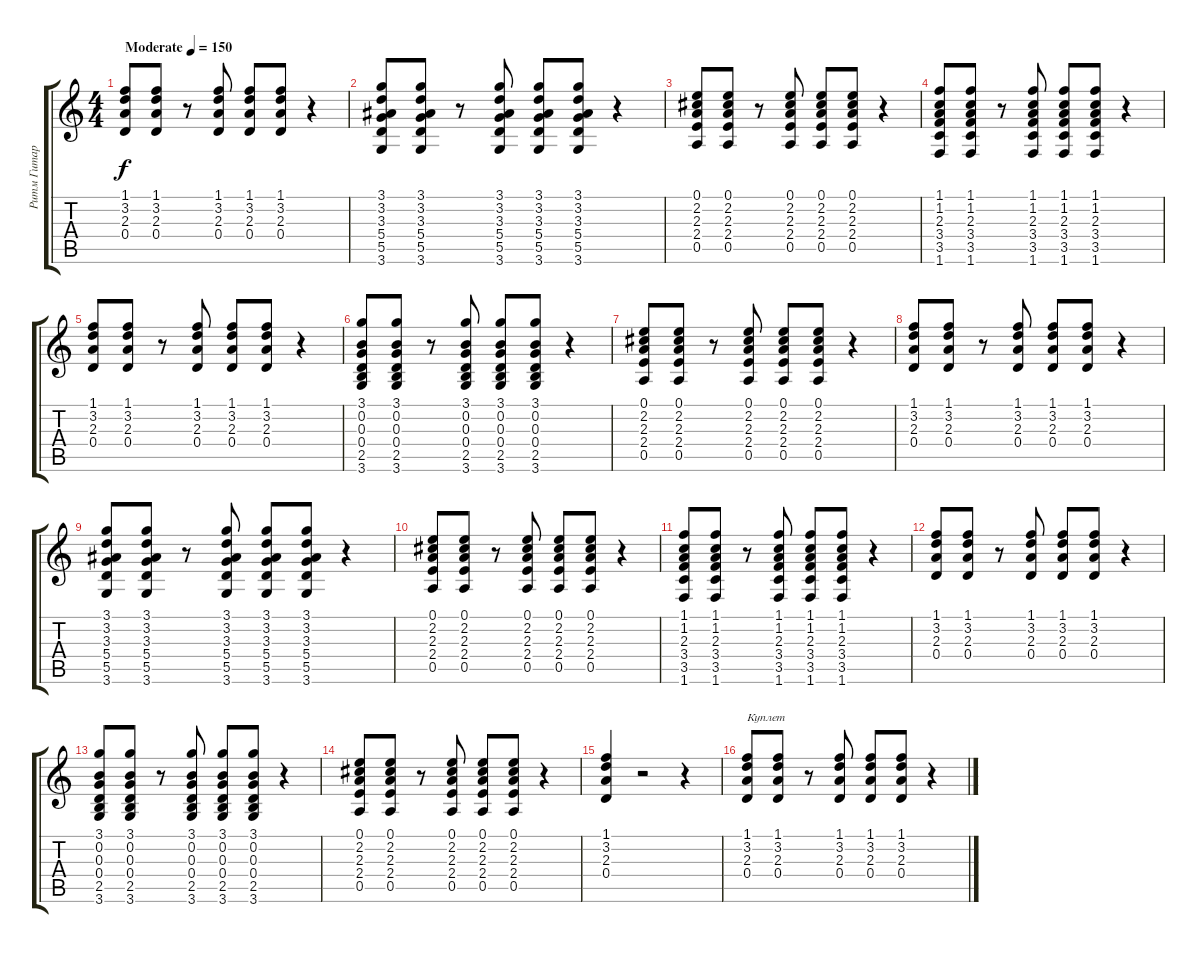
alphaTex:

\track ("Ритм Гитара" "Ритм Гитар") {instrument acousticguitarsteel}
\staff {score tabs}
\tuning (E4 B3 G3 D3 A2 E2) {hide}
\ts (4 4)
\tempo (150 "Moderate")
\clef g2
\ks c
(1.1 3.2 2.3 0.4).8{dy f instrument acousticguitarsteel} (1.1 3.2 2.3 0.4).8 r.8 (1.1 3.2 2.3 0.4).8 (1.1 3.2 2.3 0.4).8 (1.1 3.2 2.3 0.4).8 r.4 |
(3.1 3.2 3.3 5.4 5.5 3.6).8 (3.1 3.2 3.3 5.4 5.5 3.6).8 r.8 (3.1 3.2 3.3 5.4 5.5 3.6).8 (3.1 3.2 3.3 5.4 5.5 3.6).8 (3.1 3.2 3.3 5.4 5.5 3.6).8 r.4 |
(0.1 2.2 2.3 2.4 0.5).8 (0.1 2.2 2.3 2.4 0.5).8 r.8 (0.1 2.2 2.3 2.4 0.5).8 (0.1 2.2 2.3 2.4 0.5).8 (0.1 2.2 2.3 2.4 0.5).8 r.4 |
(1.1 1.2 2.3 3.4 3.5 1.6).8 (1.1 1.2 2.3 3.4 3.5 1.6).8 r.8 (1.1 1.2 2.3 3.4 3.5 1.6).8 (1.1 1.2 2.3 3.4 3.5 1.6).8 (1.1 1.2 2.3 3.4 3.5 1.6).8 r.4 |
(1.1 3.2 2.3 0.4).8 (1.1 3.2 2.3 0.4).8 r.8 (1.1 3.2 2.3 0.4).8 (1.1 3.2 2.3 0.4).8 (1.1 3.2 2.3 0.4).8 r.4 |
(3.1 0.2 0.3 0.4 2.5 3.6).8 (3.1 0.2 0.3 0.4 2.5 3.6).8 r.8 (3.1 0.2 0.3 0.4 2.5 3.6).8 (3.1 0.2 0.3 0.4 2.5 3.6).8 (3.1 0.2 0.3 0.4 2.5 3.6).8 r.4 |
(0.1 2.2 2.3 2.4 0.5).8 (0.1 2.2 2.3 2.4 0.5).8 r.8 (0.1 2.2 2.3 2.4 0.5).8 (0.1 2.2 2.3 2.4 0.5).8 (0.1 2.2 2.3 2.4 0.5).8 r.4 |
(1.1 3.2 2.3 0.4).8 (1.1 3.2 2.3 0.4).8 r.8 (1.1 3.2 2.3 0.4).8 (1.1 3.2 2.3 0.4).8 (1.1 3.2 2.3 0.4).8 r.4 |
(3.1 3.2 3.3 5.4 5.5 3.6).8 (3.1 3.2 3.3 5.4 5.5 3.6).8 r.8 (3.1 3.2 3.3 5.4 5.5 3.6).8 (3.1 3.2 3.3 5.4 5.5 3.6).8 (3.1 3.2 3.3 5.4 5.5 3.6).8 r.4 |
(0.1 2.2 2.3 2.4 0.5).8 (0.1 2.2 2.3 2.4 0.5).8 r.8 (0.1 2.2 2.3 2.4 0.5).8 (0.1 2.2 2.3 2.4 0.5).8 (0.1 2.2 2.3 2.4 0.5).8 r.4 |
(1.1 1.2 2.3 3.4 3.5 1.6).8 (1.1 1.2 2.3 3.4 3.5 1.6).8 r.8 (1.1 1.2 2.3 3.4 3.5 1.6).8 (1.1 1.2 2.3 3.4 3.5 1.6).8 (1.1 1.2 2.3 3.4 3.5 1.6).8 r.4 |
(1.1 3.2 2.3 0.4).8 (1.1 3.2 2.3 0.4).8 r.8 (1.1 3.2 2.3 0.4).8 (1.1 3.2 2.3 0.4).8 (1.1 3.2 2.3 0.4).8 r.4 |
(3.1 0.2 0.3 0.4 2.5 3.6).8 (3.1 0.2 0.3 0.4 2.5 3.6).8 r.8 (3.1 0.2 0.3 0.4 2.5 3.6).8 (3.1 0.2 0.3 0.4 2.5 3.6).8 (3.1 0.2 0.3 0.4 2.5 3.6).8 r.4 |
(0.1 2.2 2.3 2.4 0.5).8 (0.1 2.2 2.3 2.4 0.5).8 r.8 (0.1 2.2 2.3 2.4 0.5).8 (0.1 2.2 2.3 2.4 0.5).8 (0.1 2.2 2.3 2.4 0.5).8 r.4 |
(1.1 3.2 2.3 0.4).4 r.2 r.4 |
(1.1 3.2 2.3 0.4).8{txt "Куплет"} (1.1 3.2 2.3 0.4).8 r.8 (1.1 3.2 2.3 0.4).8 (1.1 3.2 2.3 0.4).8 (1.1 3.2 2.3 0.4).8 r.4
